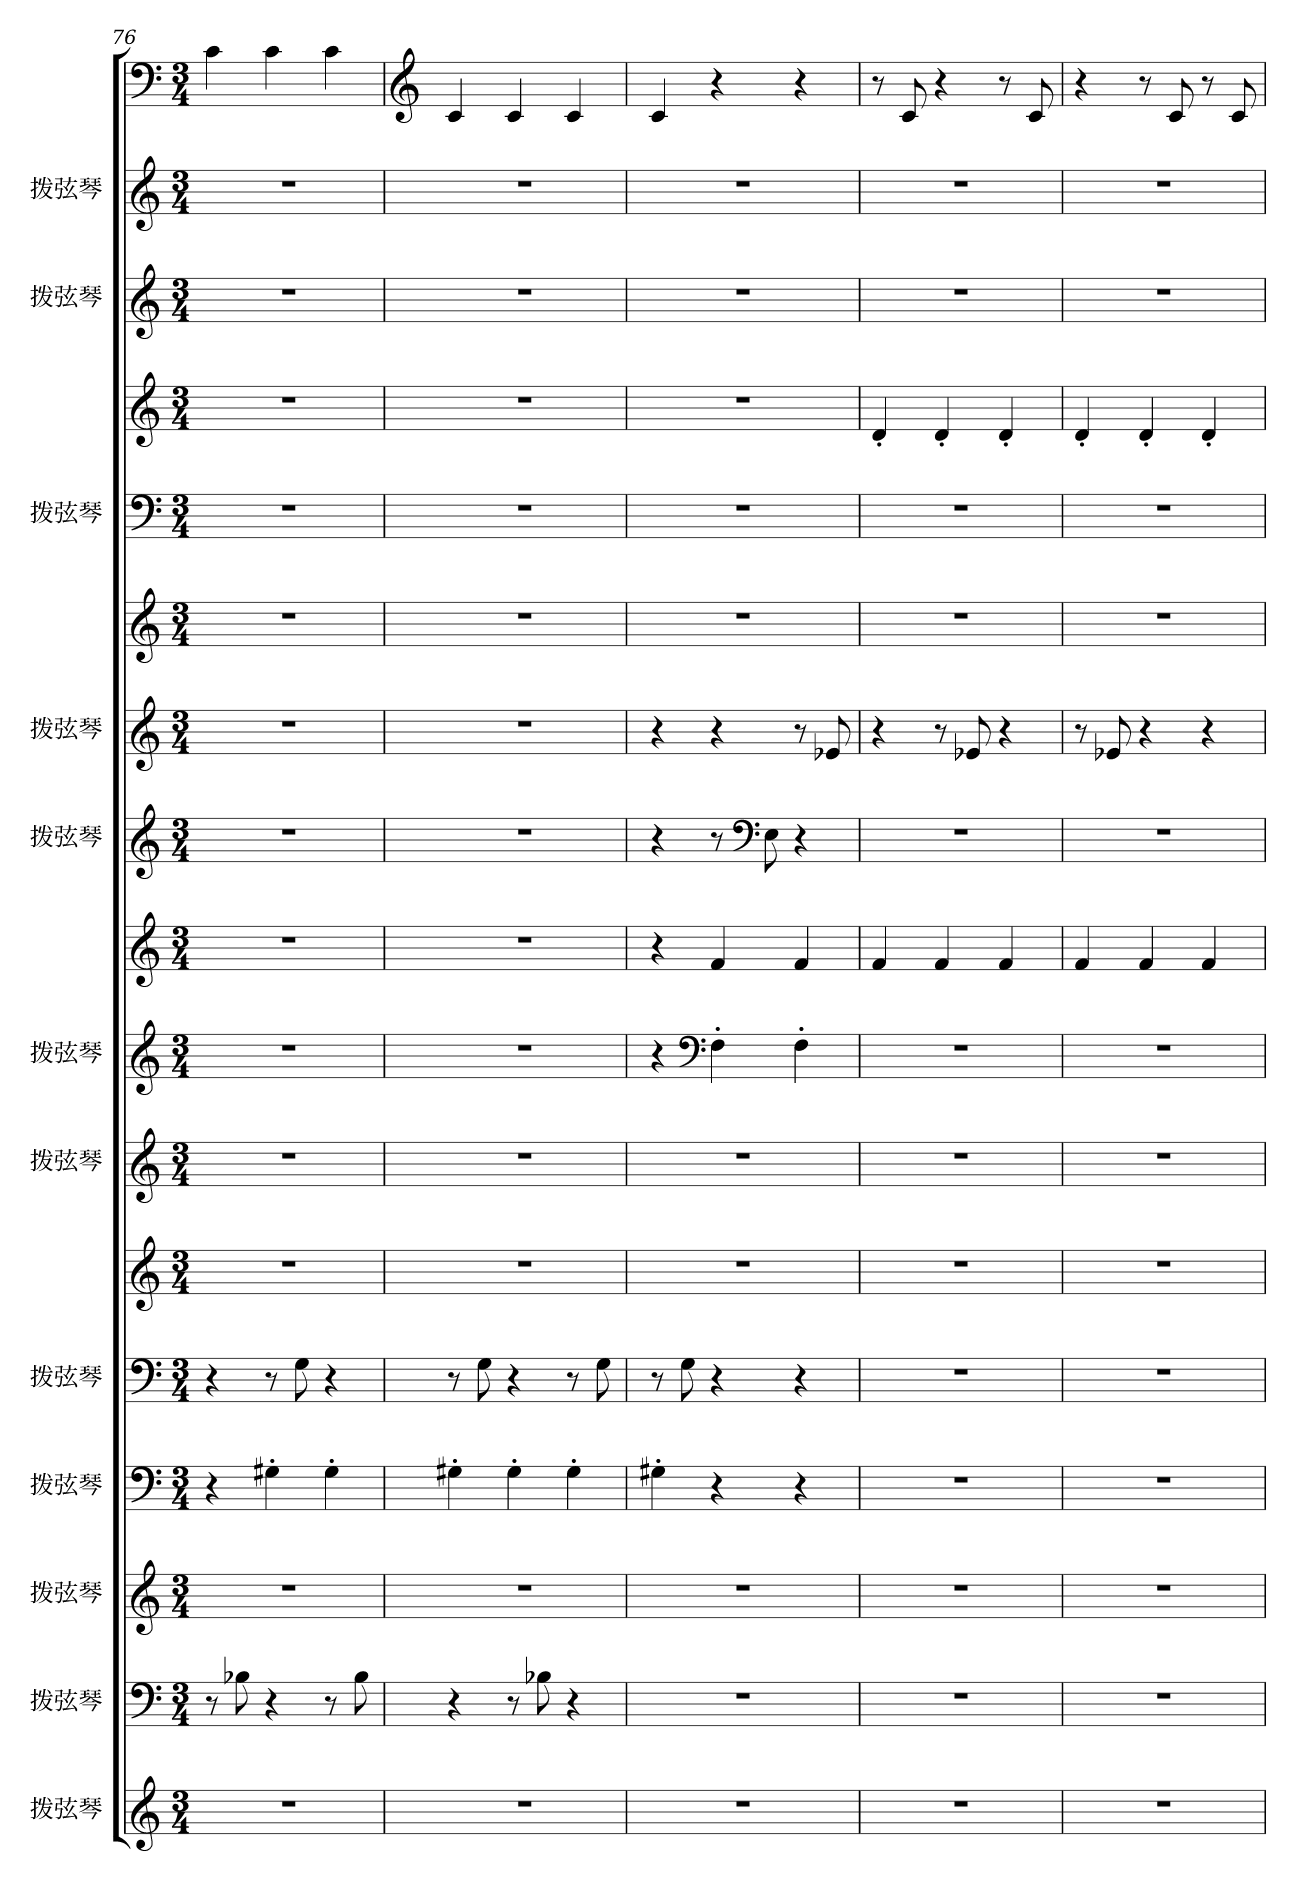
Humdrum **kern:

**kern	**kern	**kern	**kern	**kern	**kern	**kern	**kern	**kern	**kern	**kern	**kern	**kern	**kern	**kern	**kern	**kern
*part12	*part11	*part10	*part9	*part8	*part8	*part7	*part6	*part6	*part5	*part4	*part4	*part3	*part3	*part2	*part1	*part1
*staff17	*staff16	*staff15	*staff14	*staff13	*staff12	*staff11	*staff10	*staff9	*staff8	*staff7	*staff6	*staff5	*staff4	*staff3	*staff2	*staff1
*I"拨弦琴	*I"拨弦琴	*I"拨弦琴	*I"拨弦琴	*I"拨弦琴	*	*I"拨弦琴	*I"拨弦琴	*	*I"拨弦琴	*I"拨弦琴	*	*I"拨弦琴	*	*I"拨弦琴	*I"拨弦琴	*
*clefG2	*clefF4	*clefG2	*clefF4	*clefF4	*clefG2	*clefG2	*clefG2	*clefG2	*clefG2	*clefG2	*clefG2	*clefF4	*clefG2	*clefG2	*clefG2	*clefF4
*k[]	*k[]	*k[]	*k[]	*k[]	*k[]	*k[]	*k[]	*k[]	*k[]	*k[]	*k[]	*k[]	*k[]	*k[]	*k[]	*k[]
*M3/4	*M3/4	*M3/4	*M3/4	*M3/4	*M3/4	*M3/4	*M3/4	*M3/4	*M3/4	*M3/4	*M3/4	*M3/4	*M3/4	*M3/4	*M3/4	*M3/4
=76	=76	=76	=76	=76	=76	=76	=76	=76	=76	=76	=76	=76	=76	=76	=76	=76
2.r	8r	2.r	4r	4r	2.r	2.r	2.r	2.r	2.r	2.r	2.r	2.r	2.r	2.r	2.r	4c\
.	8B-X\	.	.	.	.	.	.	.	.	.	.	.	.	.	.	.
.	4r	.	4G#X'\	8r	.	.	.	.	.	.	.	.	.	.	.	4c\
.	.	.	.	8G\	.	.	.	.	.	.	.	.	.	.	.	.
.	8r	.	4G#'\	4r	.	.	.	.	.	.	.	.	.	.	.	4c\
.	8B-\	.	.	.	.	.	.	.	.	.	.	.	.	.	.	.
=77	=77	=77	=77	=77	=77	=77	=77	=77	=77	=77	=77	=77	=77	=77	=77	=77
*	*	*	*	*	*	*	*	*	*	*	*	*	*	*	*	*clefG2
2.r	4r	2.r	4G#X'\	8r	2.r	2.r	2.r	2.r	2.r	2.r	2.r	2.r	2.r	2.r	2.r	4c/
.	.	.	.	8G\	.	.	.	.	.	.	.	.	.	.	.	.
.	8r	.	4G#'\	4r	.	.	.	.	.	.	.	.	.	.	.	4c/
.	8B-X\	.	.	.	.	.	.	.	.	.	.	.	.	.	.	.
.	4r	.	4G#'\	8r	.	.	.	.	.	.	.	.	.	.	.	4c/
.	.	.	.	8G\	.	.	.	.	.	.	.	.	.	.	.	.
=78	=78	=78	=78	=78	=78	=78	=78	=78	=78	=78	=78	=78	=78	=78	=78	=78
2.r	2.r	2.r	4G#X'\	8r	2.r	2.r	4r	4r	4r	4r	2.r	2.r	2.r	2.r	2.r	4c/
.	.	.	.	8G\	.	.	.	.	.	.	.	.	.	.	.	.
*	*	*	*	*	*	*	*clefF4	*	*	*	*	*	*	*	*	*
.	.	.	4r	4r	.	.	4F'\	4f/	8r	4r	.	.	.	.	.	4r
*	*	*	*	*	*	*	*	*	*clefF4	*	*	*	*	*	*	*
.	.	.	.	.	.	.	.	.	8E\	.	.	.	.	.	.	.
.	.	.	4r	4r	.	.	4F'\	4f/	4r	8r	.	.	.	.	.	4r
.	.	.	.	.	.	.	.	.	.	8e-X/	.	.	.	.	.	.
!!LO:PB:g=z
=79	=79	=79	=79	=79	=79	=79	=79	=79	=79	=79	=79	=79	=79	=79	=79	=79
2.r	2.r	2.r	2.r	2.r	2.r	2.r	2.r	4f/	2.r	4r	2.r	2.r	4d'/	2.r	2.r	8r
.	.	.	.	.	.	.	.	.	.	.	.	.	.	.	.	8c/
.	.	.	.	.	.	.	.	4f/	.	8r	.	.	4d'/	.	.	4r
.	.	.	.	.	.	.	.	.	.	8e-X/	.	.	.	.	.	.
.	.	.	.	.	.	.	.	4f/	.	4r	.	.	4d'/	.	.	8r
.	.	.	.	.	.	.	.	.	.	.	.	.	.	.	.	8c/
=80	=80	=80	=80	=80	=80	=80	=80	=80	=80	=80	=80	=80	=80	=80	=80	=80
2.r	2.r	2.r	2.r	2.r	2.r	2.r	2.r	4f/	2.r	8r	2.r	2.r	4d'/	2.r	2.r	4r
.	.	.	.	.	.	.	.	.	.	8e-X/	.	.	.	.	.	.
.	.	.	.	.	.	.	.	4f/	.	4r	.	.	4d'/	.	.	8r
.	.	.	.	.	.	.	.	.	.	.	.	.	.	.	.	8c/
.	.	.	.	.	.	.	.	4f/	.	4r	.	.	4d'/	.	.	8r
.	.	.	.	.	.	.	.	.	.	.	.	.	.	.	.	8c/
=	=	=	=	=	=	=	=	=	=	=	=	=	=	=	=	=
*-	*-	*-	*-	*-	*-	*-	*-	*-	*-	*-	*-	*-	*-	*-	*-	*-
